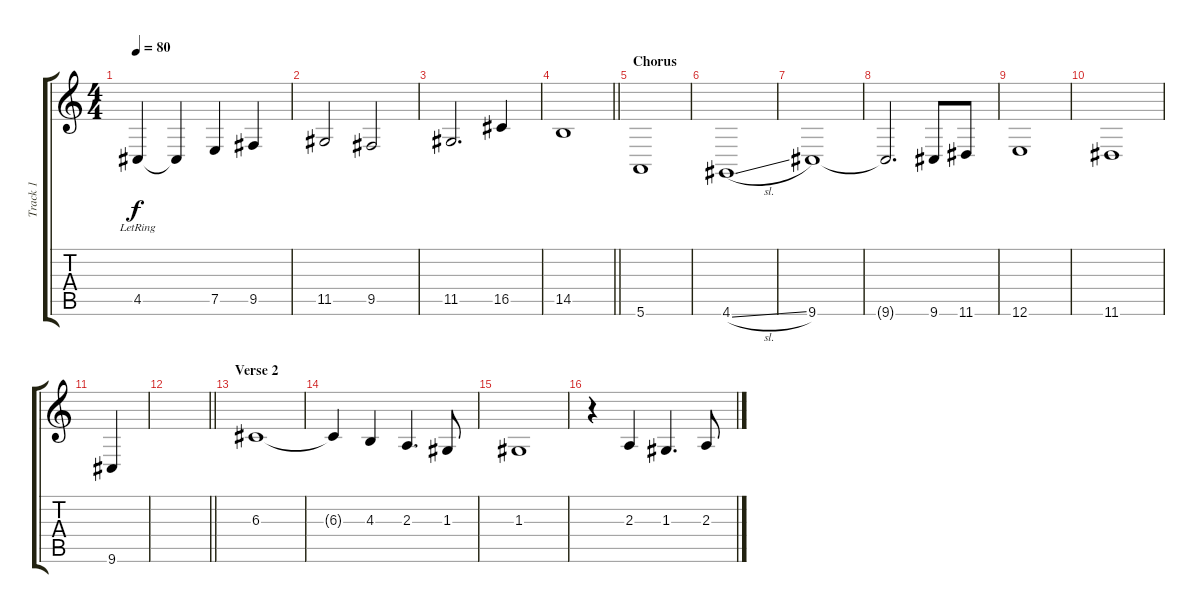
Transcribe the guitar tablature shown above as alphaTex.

\track ("Track 1" "Track 1") {instrument cello}
\staff {score tabs}
\tuning (E4 B3 G3 D3 A2 E2) {hide}
\ts (4 4)
\tempo 80
\clef g2
\ks c
4.5{lr}.4{dy f} 4.5{t}.4 7.5.4 9.5.4 |
11.5.2 9.5.2 |
11.5.2{d} 16.5.4 |
\barLineRight lightlight
14.5.1 |
\section ("" "Chorus")
5.6.1 |
4.6{sl}.1 |
9.6.1 |
9.6{t}.2{d} 9.6.8 11.6.8 |
12.6.1 |
11.6.1 |
9.6.4 |
\barLineRight lightlight
|
\section ("" "Verse 2")
6.3.1{volume 10} |
6.3{t}.4 4.3.4 2.3.4{d} 1.3.8 |
1.3.1{volume 5} |
r.4{volume 10} 2.3.4 1.3.4{d} 2.3.8
